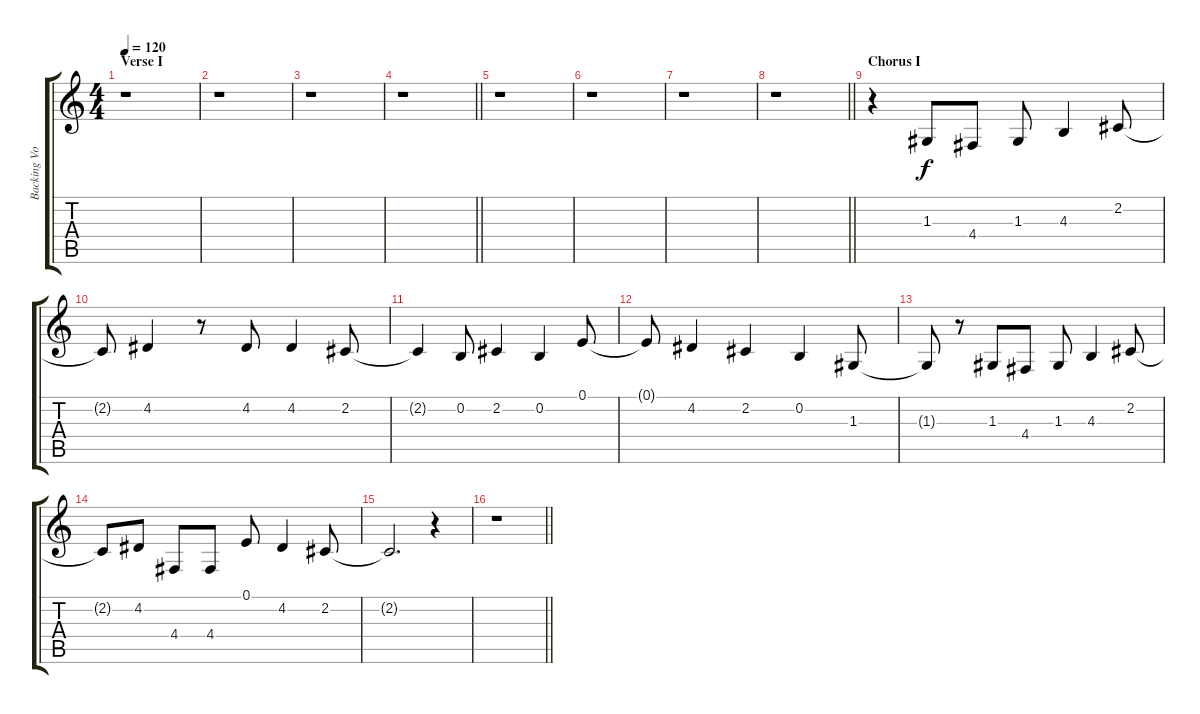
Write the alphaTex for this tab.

\track ("Backing Vocals" "Backing Vo") {instrument viola}
\staff {score tabs}
\tuning (E4 B3 G3 D3 A2 E2) {hide}
\ts (4 4)
\section ("" "Verse I")
\tempo 120
\clef g2
\ks c
r.1{dy f} |
r.1 |
r.1 |
\barLineRight lightlight
r.1 |
r.1 |
r.1 |
r.1 |
\barLineRight lightlight
r.1 |
\section ("" "Chorus I")
r.4{volume 10 balance 9 instrument viola} 1.3.8 4.4.8 1.3.8 4.3.4 2.2.8 |
2.2{t}.8 4.2.4 r.8 4.2.8 4.2.4 2.2.8 |
2.2{t}.4 0.2.8 2.2.4 0.2.4 0.1.8 |
0.1{t}.8 4.2.4 2.2.4 0.2.4 1.3.8 |
1.3{t}.8 r.8 1.3.8 4.4.8 1.3.8 4.3.4 2.2.8 |
2.2{t}.8 4.2.8 4.4.8 4.4.8 0.1.8 4.2.4 2.2.8 |
2.2{t}.2{d} r.4 |
\barLineRight lightlight
r.1
